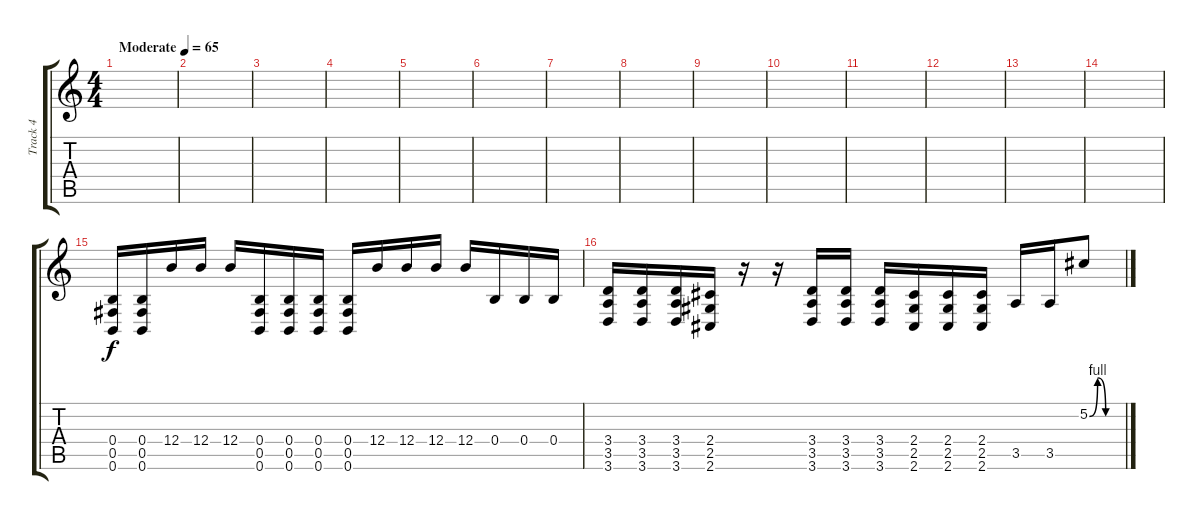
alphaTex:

\track ("Track 4" "Track 4") {instrument distortionguitar}
\staff {score tabs}
\tuning (Db4 Ab3 E3 B2 Gb2 B1) {hide}
\ts (4 4)
\tempo (65 "Moderate")
\clef g2
\ks c
|
|
|
|
|
|
|
|
|
|
|
|
|
|
(0.4 0.5 0.6).16 (0.4 0.5 0.6).16 12.4.16 12.4.16 12.4.16 (0.4 0.5 0.6).16 (0.4 0.5 0.6).16 (0.4 0.5 0.6).16 (0.4 0.5 0.6).16 12.4.16 12.4.16 12.4.16 12.4.16 0.4.16 0.4.16 0.4.16 |
(3.4 3.5 3.6).16 (3.4 3.5 3.6).16 (3.4 3.5 3.6).16 (2.4 2.5 2.6).16 r.16 r.16 (3.4 3.5 3.6).16 (3.4 3.5 3.6).16 (3.4 3.5 3.6).16 (2.4 2.5 2.6).16 (2.4 2.5 2.6).16 (2.4 2.5 2.6).16 3.5.16 3.5.16 5.2{be (custom 0 0 15 4 30 0 60 0)}.8
